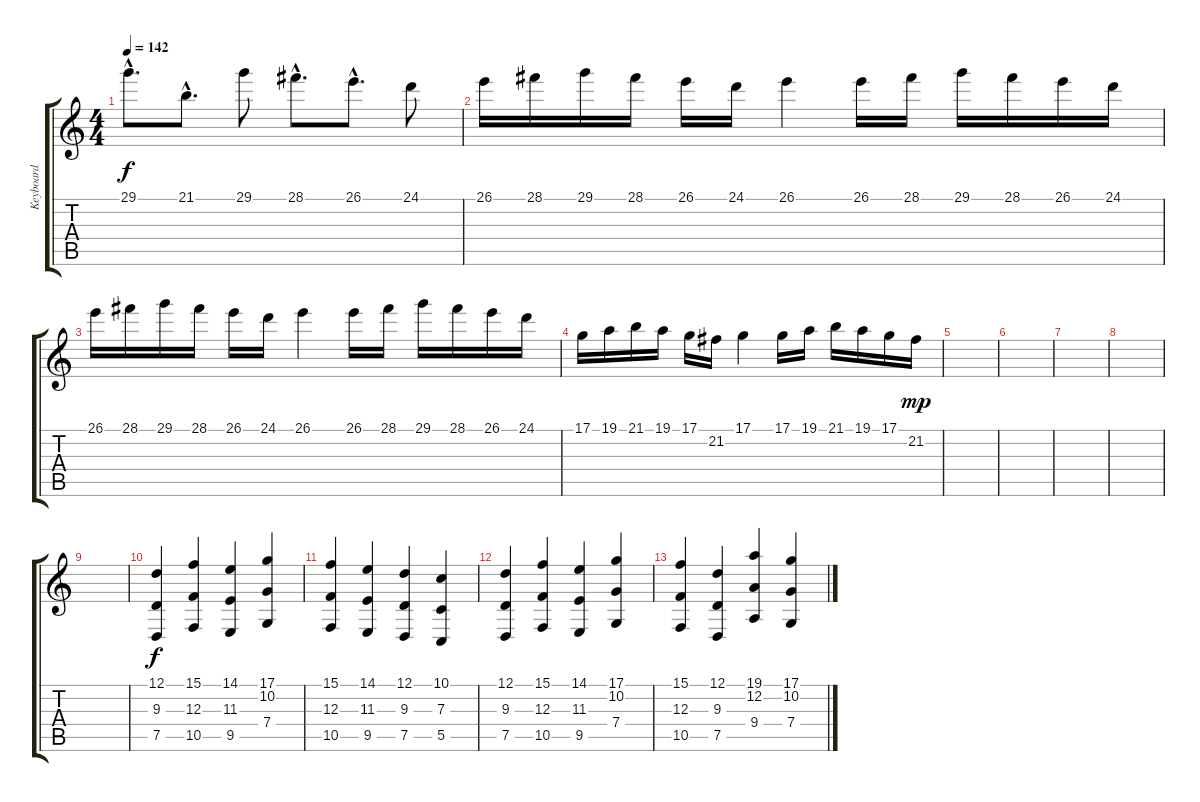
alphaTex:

\track ("Keyboard" "Keyboard") {instrument stringensemble1}
\staff {score tabs}
\tuning (D4 A3 F3 C3 G2 D2) {hide}
\ts (4 4)
\tempo 142
\clef g2
\ks c
29.1{hac}.8{d dy f} 21.1{hac}.8{d} 29.1.8 28.1{hac}.8{d} 26.1{hac}.8{d} 24.1.8 |
26.1.16 28.1.16 29.1.16 28.1.16 26.1.16 24.1.16 26.1.4 26.1.16 28.1.16 29.1.16 28.1.16 26.1.16 24.1.16 |
26.1.16 28.1.16 29.1.16 28.1.16 26.1.16 24.1.16 26.1.4 26.1.16 28.1.16 29.1.16 28.1.16 26.1.16 24.1.16 |
17.1.16 19.1.16 21.1.16 19.1.16 17.1.16 21.2.16 17.1.4 17.1.16 19.1.16 21.1.16 19.1.16 17.1.16 21.2.16{dy mp} |
|
|
|
|
|
(12.1 9.3 7.5).4{dy f volume 14 instrument synthstrings1} (15.1 12.3 10.5).4 (14.1 11.3 9.5).4 (17.1 10.2 7.4).4 |
(15.1 12.3 10.5).4 (14.1 11.3 9.5).4 (12.1 9.3 7.5).4 (10.1 7.3 5.5).4 |
(12.1 9.3 7.5).4{instrument synthstrings1} (15.1 12.3 10.5).4 (14.1 11.3 9.5).4 (17.1 10.2 7.4).4 |
(15.1 12.3 10.5).4 (12.1 9.3 7.5).4 (19.1 12.2 9.4).4 (17.1 10.2 7.4).4
